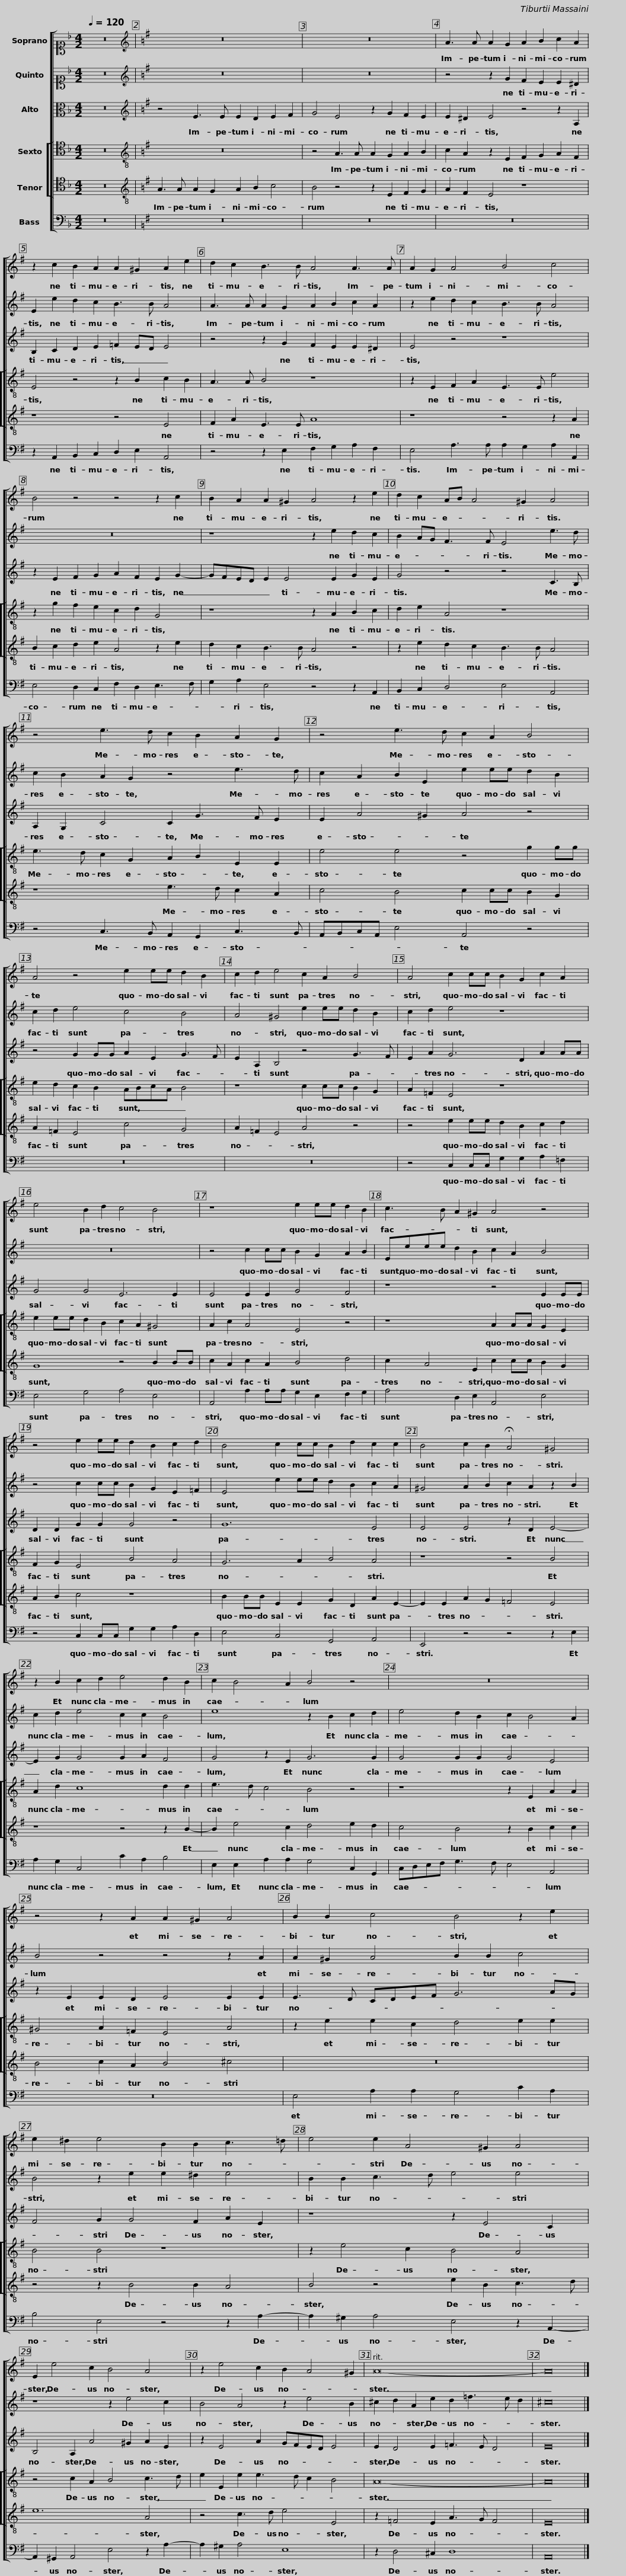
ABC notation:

X:1
%%score [ 1 2 3 [ 4 5 ] 6 ]
L:1/8
Q:1/4=120
M:4/2
I:linebreak $
K:F
V:1 alto1
V:2 alto1
V:3 alto
V:4 tenor
V:5 tenor
V:6 bass
V:1
 z16 |[K:G][K:treble] z16 | z16 |$ A3 A A2 G2 A2 B2 c2 A2 | z2 c2 B2 A2 A2 ^G2 A2 e2 | %5
 d2 c2 B3 B A4 A3 A |$ A2 G2 A4 B4 c4 | B4 z4 z4 z2 c2 | B2 A2 A2 ^G2 A4 z2 e2 |$ d2 c2 AB A4 ^G2 A4 | %10
 z4 e3 d c2 B2 A2 G2 |$ z4 e3 d c2 A2 B4 | A4 z4 e2 ee d2 B2 |$ c2 d2 e4 c2 A2 B4 | A4 c2 cc B2 G2 c2 A2 |$ %15
 e4 B2 d2 c4 B4 |$ z8 e2 ee d2 B2 | c3 B A2 ^G2 A4 z4 |$ z4 e2 ee d2 B2 c2 d2 | B4 c2 cc B2 d2 c2 c2 |$ %20
 B4 c2 B2 !fermata!A4 ^G4 |$ z2 B2 c2 d2 e4 d2 B2 | c2 B4 A2 B4 z4 | z16 |$ z4 z2 A2 A2 ^G2 A4 | %25
 B2 B2 c4 B4 z2 e2 | e2 ^d2 e4 B2 B2 c3 =d |$ e4 e2 A4 ^G2 A4 | E2 e4 c2 B4 A4 | z2 e4 c2 B2 A4 ^G2 |$ %30
 A16- | A16 |] %32
V:2
 z16 |[K:G][K:treble] z16 | z16 |$ z4 z2 G2 F2 E2 E2 ^D2 | E2 e2 d2 c2 B3 B A4 | %5
 A3 A A2 G2 A2 B2 c2 A2 |$ z2 e2 d2 c2 B3 B A4 | z16 | z8 z2 e2 d2 c2 |$ B2 AG F3 F E4 e3 d | %10
 c2 B2 A2 G2 z4 e3 d |$ c2 A2 B2 E2 e2 ee d2 B2 | c2 d2 e4 c4 B4 |$ A4 ^G4 e2 ee d2 B2 | c2 d2 e4 z8 |$ %15
 z16 |$ z4 c2 cc B2 G2 A2 B2 | Eeee d2 B2 c2 A2 B4 |$ z4 c2 cc B2 G2 E2 =F2 | E4 e2 ee d2 B2 c2 A2 |$ %20
 ^G4 A2 B2 c2 A2 z2 B2 |$ c2 d2 e4 c2 c2 B4 | e8 z2 B2 c2 d2 | e4 d2 B2 c2 B4 A2 |$ B4 z4 z4 z2 A2 | %25
 A2 ^G2 A4 B2 B2 c4 | B4 z2 e2 e2 ^d2 e4 |$ B2 B2 c3 d e4 e4 | z8 z2 e4 c2 | B4 A4 z2 e4 B2 |$ %30
 ^c2 d2 A2 e2 d2 =f3 e d2 | ^c16 |] %32
V:3
 z16 |[K:G][K:treble] z4 E3 E E2 D2 E2 F2 | G4 E4 z2 G2 F2 E2 |$ E2 ^D2 E4 z4 z2 A,2 | B,2 C2 D2 E2 =F2 ED E4 | %5
 z4 z2 G2 F2 E2 E2 ^D2 |$ E4 z4 z8 | z2 E2 F2 G2 A2 F2 E2 G2- | GFED E2 E4 E2 G2 E2 |$ G4 z4 z4 C3 B, | %10
 A,2 G,2 C4 C2 G3 F E2 |$ E2 A4 ^G2 A4 z4 | z4 G2 GG A2 E2 G3 F |$ E2 A,2 B,4 z4 G3 F | E2 A2 G6 D2 A2 AA |$ %15
 G4 G4 E6 E2 |$ E4 E2 E2 G4 F4 | z8 z4 E2 EE |$ D2 D2 G2 G2 G4 z4 | G12 E4 |$ %20
 E4 E4 z2 D2 E4- |$ E2 G2 G4 G2 A2 F4 | G4 z2 E2 G6 G2 | G4 G2 G2 G4 E4 |$ z2 E2 E2 D2 E4 E2 E2 | %25
 E3 D CDEF G6 AG | F4 G2 G4 F2 A2 E2 |$ z8 z2 E4 C2 | B,4 A,2 A4 ^G2 A2 E2 | z2 E4 A2 GFED E4 |$ %30
 E2 D4 E2 =F3 E D4 | E16 |] %32
V:4
 z16 |[K:G][K:treble-8] z16 | z4 A3 A A2 G2 A2 B2 |$ c2 A2 z2 E2 F2 G2 A2 F2 | E4 z4 z2 B2 c2 B2 | %5
 A3 A B4 z8 |$ z2 E2 F2 A2 E3 E e4 | z2 g2 f2 e2 c2 d2 G4 | z8 z2 A2 B2 c2 |$ d2 e2 A4 z8 | %10
 e3 d c2 G2 A2 B2 E2 E2 |$ e4 e4 z4 g2 gg | e2 d2 c2 B2 ABcA B4 |$ z8 c2 cc B2 G2 | A2 =F2 E4 z8 |$ %15
 e2 ee d2 B2 c2 A2 ^G4 |$ A2 c2 A4 E4 z4 | z8 A2 AA G2 E2 |$ F2 G2 E4 B4 A4 | G6 A2 B4 A4 |$ %20
 z8 z4 B4 |$ A2 d2 c8 d2 d2 | e3 d c4 B4 z4 | z8 z2 E2 A2 A2 |$ ^G4 A2 =F2 E4 A4 | %25
 z2 e2 e2 c2 d4 e2 e2 | B4 B4 z8 |$ z2 e4 c2 B4 A4 | z4 c2 A2 B4 c3 d | e2 E2 e2 e3 d c2 B4 |$ %30
 A16- | A16 |] %32
V:5
 z16 |[K:G][K:treble-8] A3 A A2 G2 A2 B2 c4 | B4 z4 z2 E2 F2 G2 |$ A2 F2 E4 z8 | z8 z4 E4 | %5
 F2 A2 E3 E A8 |$ z8 z4 z2 A2 | B2 c2 d2 e2 A4 z2 e2 | d2 c2 B3 B A4 z4 |$ z2 e2 d2 c2 B3 B A4 | %10
 z8 e3 d c2 A2 |$ c4 B4 c2 cc B2 G2 | A2 =F2 E4 c4 G4 |$ A2 =F2 E4 A4 z4 | z4 e2 ee d2 B2 c2 d2 |$ %15
 G8 z4 B2 BB |$ c2 A2 c2 A2 B4 d4 | c2 A4 E2 c2 cc B2 G2 |$ A2 B2 c4 z8 | B2 BB E2 E2 G2 D2 A2 E2- |$ %20
 E2 E2 A2 G2 =F4 E4 |$ z8 z4 z2 B2- | B2 e4 c2 d4 e2 d2 | c4 B4 z2 B2 c2 c2 |$ B4 c2 A2 B4 ^c4 | %25
 z16 | z4 z2 B4 B2 A4 |$ B4 z4 e2 B2 c3 d | e12 A4 | z4 c3 d e4 E4 |$ %30
 z2 =F4 E2 A3 G F4 | E16 |] %32
V:6
 z16 |[K:G] z16 | z16 |$ z16 | z2 A,,2 B,,2 C,2 D,2 E,2 A,,4 | %5
 z4 z2 E,2 F,2 G,2 A,2 F,2 |$ E,4 A,3 A, A,2 G,2 A,2 A,,2 | E,4 D,2 C,2 F,2 D,2 E,3 F, | G,2 A,2 E,4 z4 z2 A,,2 |$ B,,2 C,2 D,4 E,4 A,,4 | %10
 z4 C,3 B,, A,,2 G,,2 C,3 B,, |$ A,,B,,C,A,, E,4 A,,4 z4 | z16 |$ z16 | z4 C,2 C,C, G,2 G,2 A,2 =F,2 |$ %15
 E,4 G,4 A,4 E,4 |$ A,,4 A,2 A,A, G,2 E,2 F,2 G,2 | A,4 D,2 E,2 A,,4 E,4 |$ z4 C,2 C,C, G,2 G,2 A,2 D,2 | E,4 C,4 G,,4 A,,4 |$ %20
 E,,4 z4 z4 z2 E,2 |$ A,2 G,2 C,4 C2 A,2 B,4 | E,2 E,2 A,2 A,2 G,4 C,2 G,,2 | C,D,E,F, G,3 F, E,4 A,,4 |$ z16 | %25
 E,4 A,2 A,2 G,4 C2 A,2 | B,4 E,4 z4 z2 A,2- |$ A,2 ^G,2 A,4 E,4 z2 A,,2- | A,,2 ^G,,2 A,,4 E,4 z2 A,2- | A,2 ^G,2 A,4 E,8 |$ %30
 z2 D,4 ^C,2 D,8 | A,,16 |] %32
